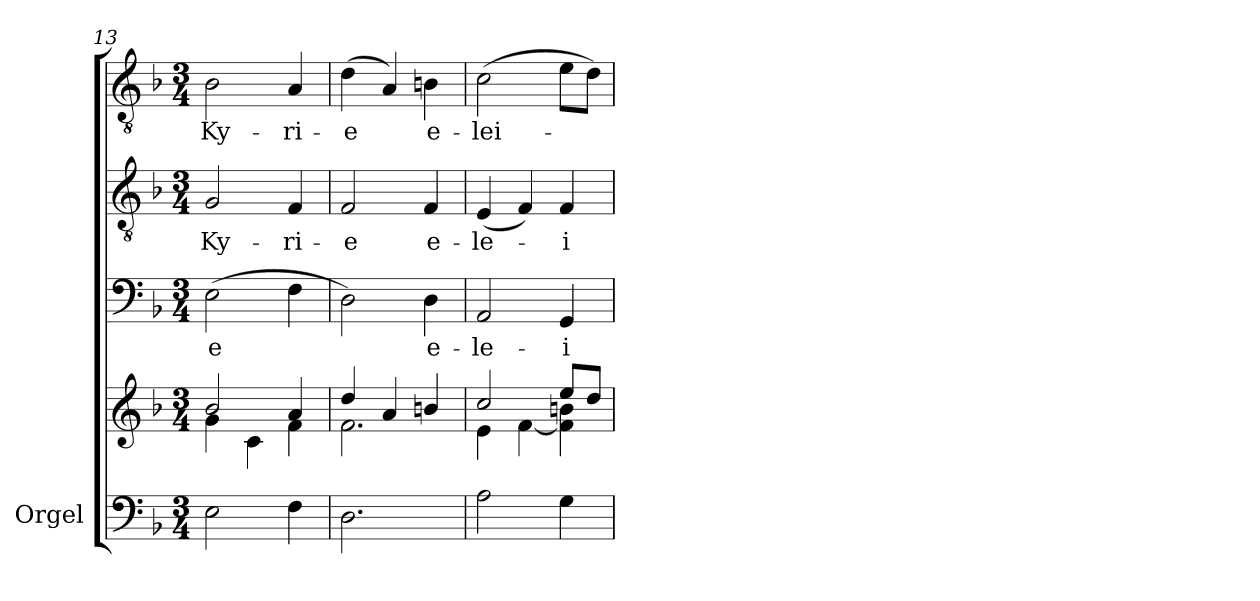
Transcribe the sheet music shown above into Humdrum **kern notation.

**kern	**kern	**kern	**text	**kern	**text	**kern	**text
*part4	*part4	*part3	*part3	*part2	*part2	*part1	*part1
*staff5	*staff4	*staff3	*staff3	*staff2	*staff2	*staff1	*staff1
*I"Orgel	*	*	*	*	*	*	*
*I'Org.	*	*	*	*	*	*	*
*clefF4	*clefG2	*clefF4	*	*clefGv2	*	*clefGv2	*
*k[b-]	*k[b-]	*k[b-]	*	*k[b-]	*	*k[b-]	*
*F:	*F:	*F:	*	*F:	*	*F:	*
*M3/4	*M3/4	*M3/4	*	*M3/4	*	*M3/4	*
=13	=13	=13	=13	=13	=13	=13	=13
*	*^	*	*	*	*	*	*
!	!	!	!	!LO:LY:b	!	!LO:LY:b	!	!LO:LY:b
2E\	2b-/	4g\	(>2E\	-e	2G/	Ky-	2B-\	Ky-
.	.	4c\	.	.	.	.	.	.
!	!	!	!	!	!	!LO:LY:b	!	!LO:LY:b
4F\	4a/	4f\	4F\	.	4F/	-ri-	4A/	-ri-
!!LO:PB:g=z
=14	=14	=14	=14	=14	=14	=14	=14	=14
!	!	!	!	!	!	!LO:LY:b	!	!LO:LY:b
2.D\	4dd/	2.f\	2D\)	.	2F/	-e	(>4d\	-e
.	4a/	.	.	.	.	.	4A/)	.
!	!	!	!	!LO:LY:b	!	!LO:LY:b	!	!LO:LY:b
.	4bn/	.	4D\	e-	4F/	e-	4Bn\	e-
=15	=15	=15	=15	=15	=15	=15	=15	=15
!	!	!	!	!LO:LY:b	!	!LO:LY:b	!	!LO:LY:b
2A\	2cc/	4e\	2AA/	-le-	(<4E/	-le-	(>2c\	-lei-
.	.	[<4f\	.	.	4F/)	.	.	.
!	!	!	!	!LO:LY:b	!	!LO:LY:b	!	!
4G\	8ee/L	4f\] 4bn\	4GG/	-i-	4F/	-i-	8e\L	.
.	8dd/J	.	.	.	.	.	8d\J)	.
*	*v	*v	*	*	*	*	*	*
=	=	=	=	=	=	=	=
*-	*-	*-	*-	*-	*-	*-	*-
